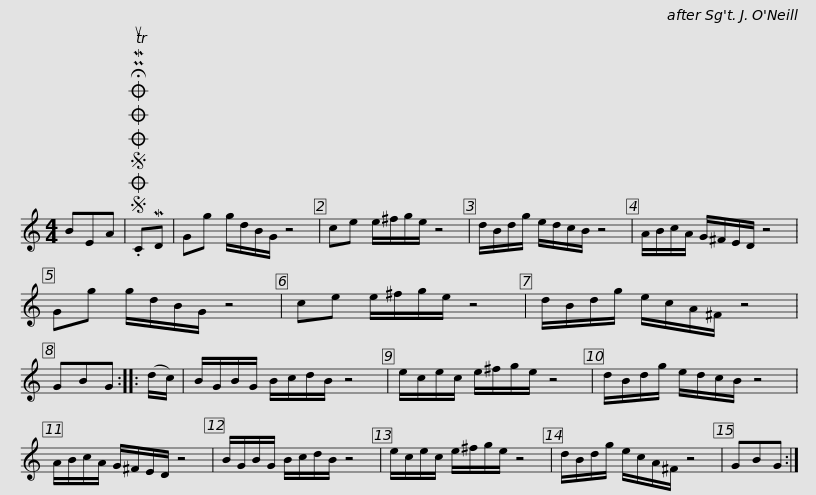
X:1
L:1/8
M:4/4
I:linebreak $
K:C
V:1 treble
V:1
 BEA |SOSOOO .!fermata!PMTuCMD | Gg g/d/B/G/ z4 | ce e/^f/g/e/ z4 | d/B/d/g/ e/d/c/B/ z4 | %5
 A/B/c/A/ G/^F/E/D/ z4 | Gg g/d/B/G/ z4 |$ ce e/^f/g/e/ z4 | d/B/d/g/ e/c/A/^F/ z4 | GBG :: %10
 (d/c/) | B/G/B/G/ B/c/d/B/ z4 | e/c/e/c/ e/^f/g/e/ z4 |$ d/B/d/g/ e/d/c/B/ z4 | A/B/c/A/ G/^F/E/D/ z4 | %15
 B/G/B/G/ B/c/d/B/ z4 | e/c/e/c/ e/^f/g/e/ z4 | d/B/d/g/ e/c/A/^F/ z4 |$ GBG :| %19
